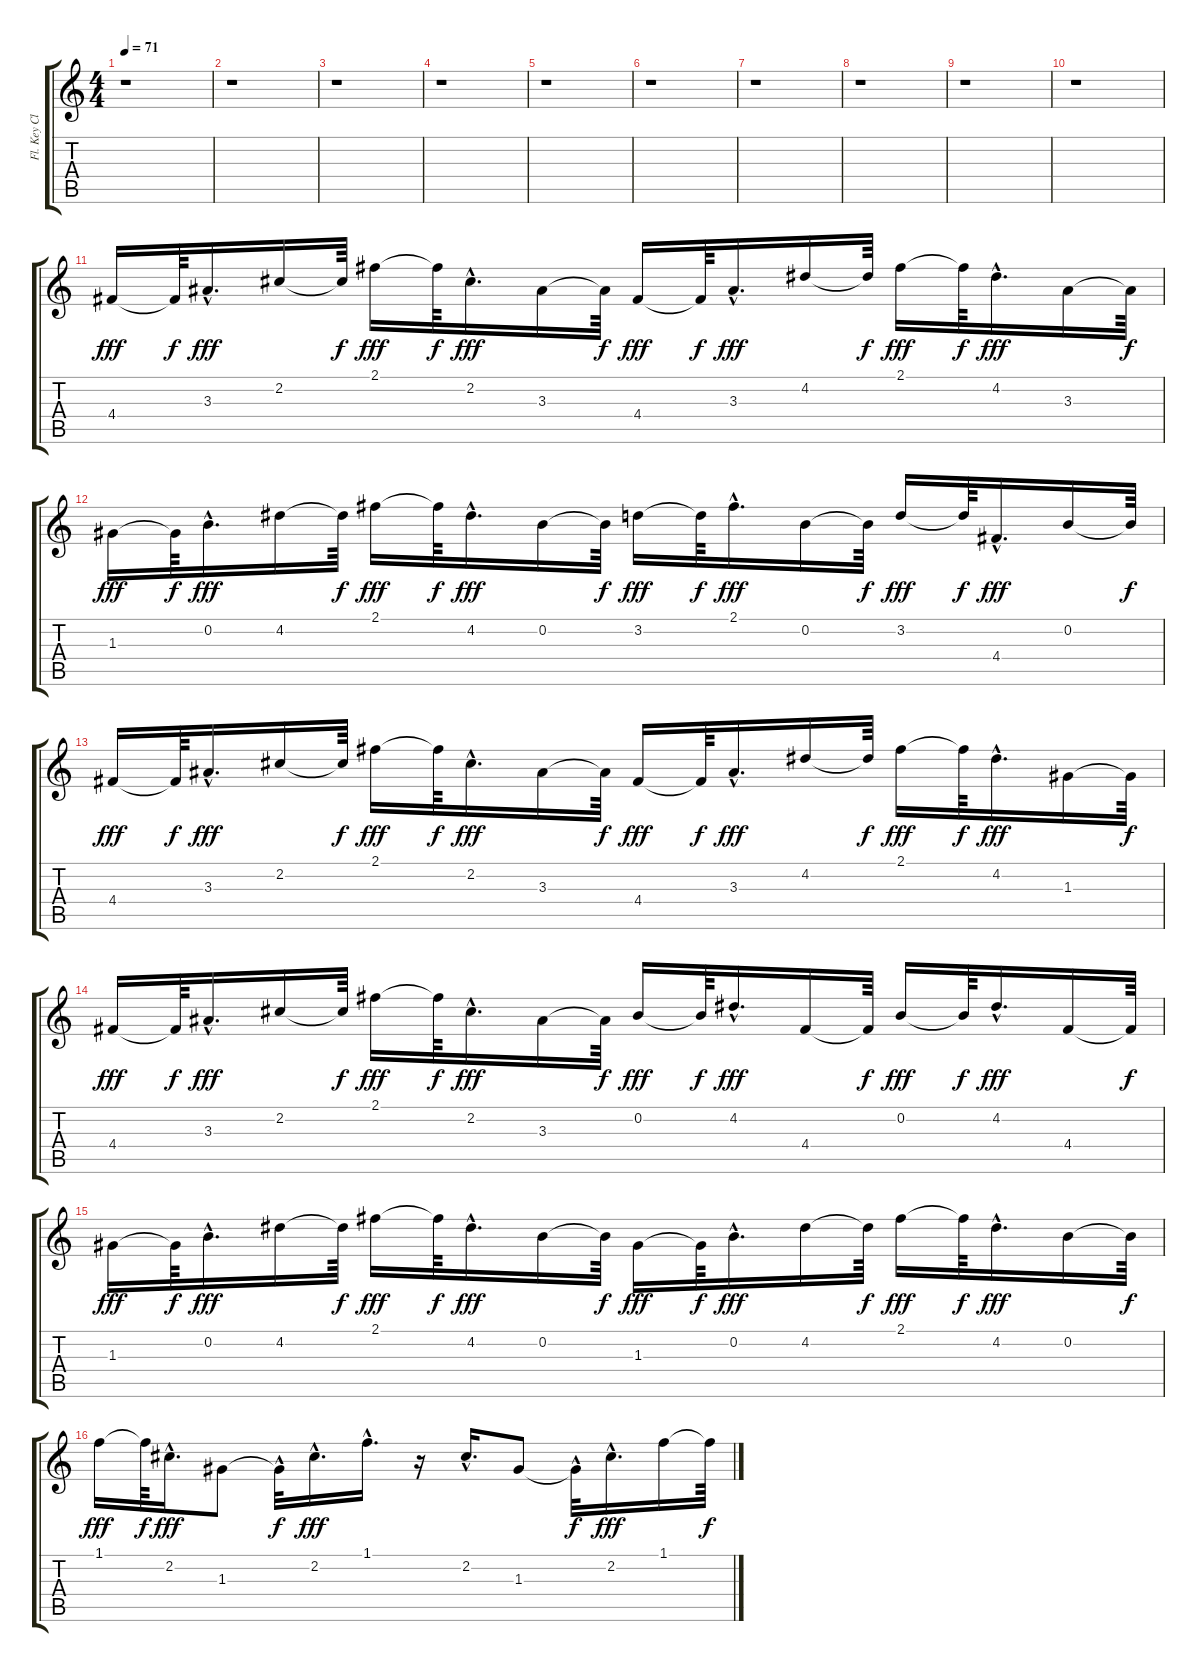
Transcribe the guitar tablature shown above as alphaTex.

\track ("Fl. Key Click       " "Fl. Key Cl") {instrument acousticbass}
\staff {score tabs}
\tuning (E4 B3 G3 D3 A2 E2) {hide}
\ts (4 4)
\tempo 71
\clef g2
\ks c
r.1{dy fff instrument acousticbass} |
r.1 |
r.1 |
r.1 |
r.1 |
r.1 |
r.1 |
r.1 |
r.1 |
r.1 |
4.4.16 4.4{t}.64{dy f} 3.3{hac}.16{d dy fff} 2.2.16 2.2{t}.64{dy f} 2.1.16{dy fff} 2.1{t}.64{dy f} 2.2{hac}.16{d dy fff} 3.3.16 3.3{t}.64{dy f} 4.4.16{dy fff} 4.4{t}.64{dy f} 3.3{hac}.16{d dy fff} 4.2.16 4.2{t}.64{dy f} 2.1.16{dy fff} 2.1{t}.64{dy f} 4.2{hac}.16{d dy fff} 3.3.16 3.3{t}.64{dy f} |
1.3.16{dy fff} 1.3{t}.64{dy f} 0.2{hac}.16{d dy fff} 4.2.16 4.2{t}.64{dy f} 2.1.16{dy fff} 2.1{t}.64{dy f} 4.2{hac}.16{d dy fff} 0.2.16 0.2{t}.64{dy f} 3.2.16{dy fff} 3.2{t}.64{dy f} 2.1{hac}.16{d dy fff} 0.2.16 0.2{t}.64{dy f} 3.2.16{dy fff} 3.2{t}.64{dy f} 4.4{hac}.16{d dy fff} 0.2.16 0.2{t}.64{dy f} |
4.4.16{dy fff} 4.4{t}.64{dy f} 3.3{hac}.16{d dy fff} 2.2.16 2.2{t}.64{dy f} 2.1.16{dy fff} 2.1{t}.64{dy f} 2.2{hac}.16{d dy fff} 3.3.16 3.3{t}.64{dy f} 4.4.16{dy fff} 4.4{t}.64{dy f} 3.3{hac}.16{d dy fff} 4.2.16 4.2{t}.64{dy f} 2.1.16{dy fff} 2.1{t}.64{dy f} 4.2{hac}.16{d dy fff} 1.3.16 1.3{t}.64{dy f} |
4.4.16{dy fff} 4.4{t}.64{dy f} 3.3{hac}.16{d dy fff} 2.2.16 2.2{t}.64{dy f} 2.1.16{dy fff} 2.1{t}.64{dy f} 2.2{hac}.16{d dy fff} 3.3.16 3.3{t}.64{dy f} 0.2.16{dy fff} 0.2{t}.64{dy f} 4.2{hac}.16{d dy fff} 4.4.16 4.4{t}.64{dy f} 0.2.16{dy fff} 0.2{t}.64{dy f} 4.2{hac}.16{d dy fff} 4.4.16 4.4{t}.64{dy f} |
1.3.16{dy fff} 1.3{t}.64{dy f} 0.2{hac}.16{d dy fff} 4.2.16 4.2{t}.64{dy f} 2.1.16{dy fff} 2.1{t}.64{dy f} 4.2{hac}.16{d dy fff} 0.2.16 0.2{t}.64{dy f} 1.3.16{dy fff} 1.3{t}.64{dy f} 0.2{hac}.16{d dy fff} 4.2.16 4.2{t}.64{dy f} 2.1.16{dy fff} 2.1{t}.64{dy f} 4.2{hac}.16{d dy fff} 0.2.16 0.2{t}.64{dy f} |
1.1.16{dy fff} 1.1{t}.64{dy f} 2.2{hac}.16{d dy fff} 1.3.8 1.3{hac t}.32{dy f} 2.2{hac}.16{d dy fff} 1.1{hac}.16{d} r.16 2.2{hac}.16{d} 1.3.8 1.3{hac t}.32{dy f} 2.2{hac}.16{d dy fff} 1.1.16 1.1{t}.64{dy f}
